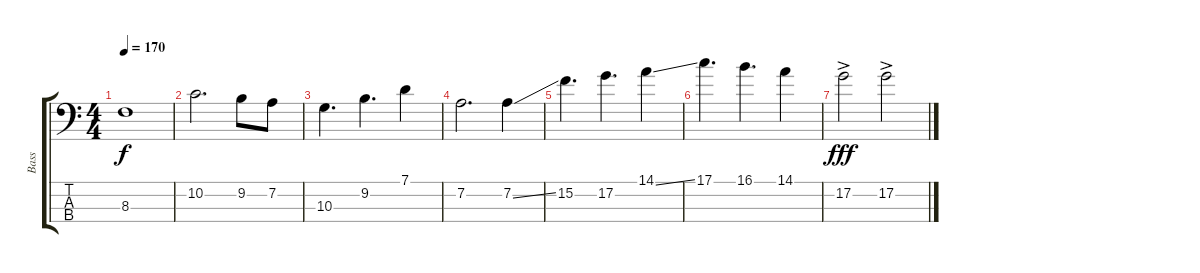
\track ("Bass" "Bass") {instrument electricbassfinger}
\staff {score tabs}
\tuning (G2 D2 A1 E1) {hide}
\ts (4 4)
\tempo 170
\clef f4
\ks c
8.3.1{dy f} |
10.2.2{d} 9.2.8 7.2.8 |
10.3.4{d} 9.2.4{d} 7.1.4 |
7.2.2{d volume 0} 7.2{ss}.4 |
15.2.4{d} 17.2.4{d} 14.1{ss}.4 |
17.1.4{d} 16.1.4{d} 14.1.4 |
17.2{ac}.2{dy fff} 17.2{ac}.2
